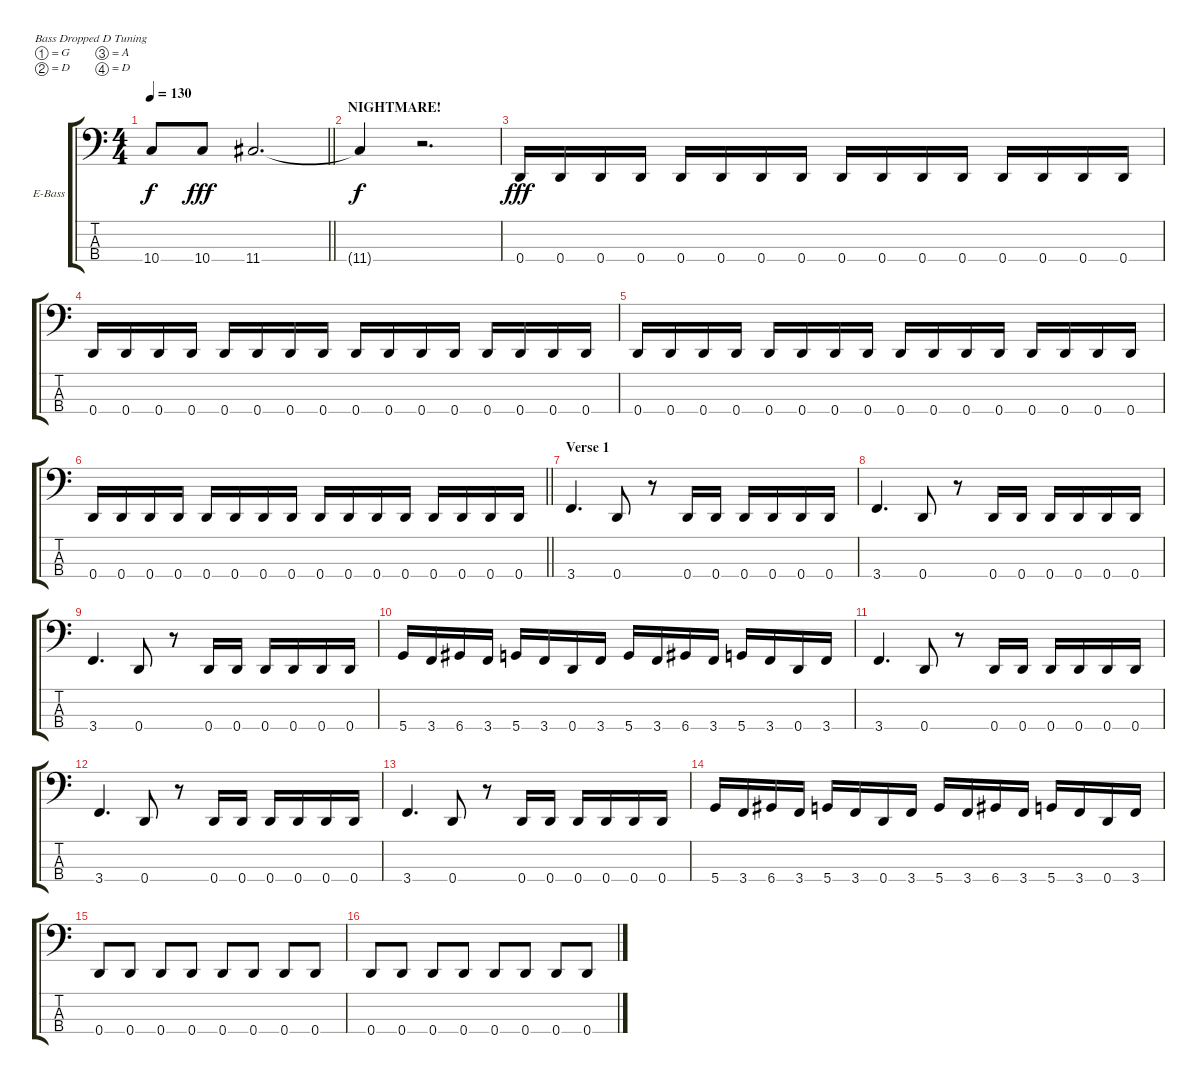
\bracketExtendMode groupsimilarinstruments
\firstSystemTrackNameOrientation horizontal
\otherSystemsTrackNameOrientation horizontal
\track ("Bass (Johnny)" "E-Bass") {instrument electricbasspick}
\staff {score tabs}
\tuning (G2 D2 A1 D1)
\ts (4 4)
\tempo 130
\clef f4
\barLineRight lightlight
\ks c
10.4.8{dy f} 10.4.8{dy fff} 11.4.2{d} |
\section ("" "NIGHTMARE!")
11.4{t}.4{dy f} r.2{d} |
0.4.16{dy fff} 0.4.16 0.4.16 0.4.16 0.4.16 0.4.16 0.4.16 0.4.16 0.4.16 0.4.16 0.4.16 0.4.16 0.4.16 0.4.16 0.4.16 0.4.16 |
0.4.16 0.4.16 0.4.16 0.4.16 0.4.16 0.4.16 0.4.16 0.4.16 0.4.16 0.4.16 0.4.16 0.4.16 0.4.16 0.4.16 0.4.16 0.4.16 |
0.4.16 0.4.16 0.4.16 0.4.16 0.4.16 0.4.16 0.4.16 0.4.16 0.4.16 0.4.16 0.4.16 0.4.16 0.4.16 0.4.16 0.4.16 0.4.16 |
\barLineRight lightlight
0.4.16 0.4.16 0.4.16 0.4.16 0.4.16 0.4.16 0.4.16 0.4.16 0.4.16 0.4.16 0.4.16 0.4.16 0.4.16 0.4.16 0.4.16 0.4.16 |
\section ("" "Verse 1")
3.4.4{d} 0.4.8 r.8 0.4.16 0.4.16 0.4.16 0.4.16 0.4.16 0.4.16 |
3.4.4{d} 0.4.8 r.8 0.4.16 0.4.16 0.4.16 0.4.16 0.4.16 0.4.16 |
3.4.4{d} 0.4.8 r.8 0.4.16 0.4.16 0.4.16 0.4.16 0.4.16 0.4.16 |
5.4.16 3.4.16 6.4.16 3.4.16 5.4.16 3.4.16 0.4.16 3.4.16 5.4.16 3.4.16 6.4.16 3.4.16 5.4.16 3.4.16 0.4.16 3.4.16 |
3.4.4{d} 0.4.8 r.8 0.4.16 0.4.16 0.4.16 0.4.16 0.4.16 0.4.16 |
3.4.4{d} 0.4.8 r.8 0.4.16 0.4.16 0.4.16 0.4.16 0.4.16 0.4.16 |
3.4.4{d} 0.4.8 r.8 0.4.16 0.4.16 0.4.16 0.4.16 0.4.16 0.4.16 |
5.4.16 3.4.16 6.4.16 3.4.16 5.4.16 3.4.16 0.4.16 3.4.16 5.4.16 3.4.16 6.4.16 3.4.16 5.4.16 3.4.16 0.4.16 3.4.16 |
0.4.8 0.4.8 0.4.8 0.4.8 0.4.8 0.4.8 0.4.8 0.4.8 |
0.4.8 0.4.8 0.4.8 0.4.8 0.4.8 0.4.8 0.4.8 0.4.8
